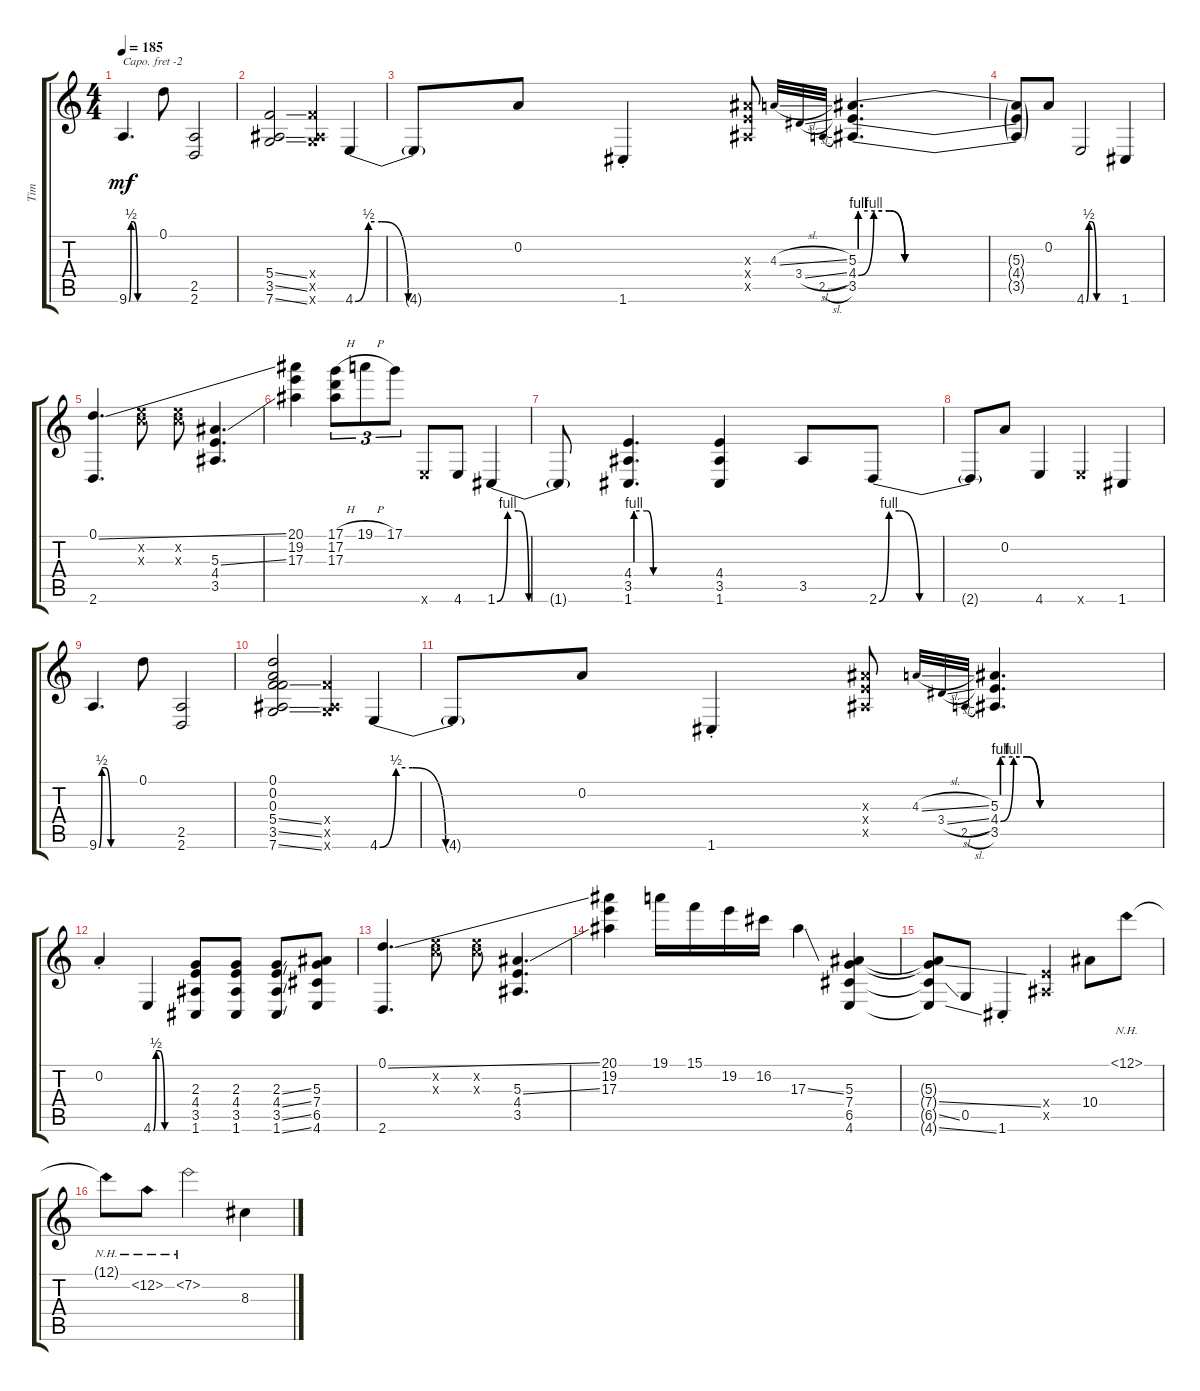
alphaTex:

\track ("Tim" "Tim") {instrument overdrivenguitar}
\staff {score tabs}
\capo -2
\tuning (E4 B3 G3 D3 A2 D2) {hide}
\ts (4 4)
\tempo 185
\clef g2
\ks c
9.6{be (custom 0 0 5 2 10 2 20 0 60 0)}.4{d dy mf} 0.1.8 (2.5 2.6).2 |
(5.4{ss} 3.5{ss} 7.6{ss}).2 (5.4{x} 3.5{x} 7.6{x}).4 4.6{be (custom 0 0 5 2 10 2 20 0 60 0)}.4 |
4.6{t}.8 0.2.8 1.6{st}.4 (5.3{x} 4.4{x} 3.5{x}).8 4.3{sl}.32{gr onbeat} 3.4{sl}.32{gr onbeat} 2.5{sl}.32{gr onbeat} (5.3{be (custom 0 0 0 4 10 4 15 0 60 0)} 4.4{be (custom 0 0 5 4 10 4 15 0 60 0)} 3.5{be (custom 0 0 0 4 10 4 15 0 60 0)}).4{d} |
(5.3{t} 4.4{t} 3.5{t}).8 0.2.8 4.6{be (custom 0 0 5 2 10 2 20 0 60 0)}.2 1.6.4 |
(0.1{ss} 2.6).4{d} (7.2{x} 7.3{x}).8 (7.2{x} 7.3{x}).8 (5.3{ss} 4.4 3.5).4{d} |
(20.1 19.2 17.3).4 (17.1{h} 17.2 17.3).8{tu (3 2)} 19.1{h}.8{tu (3 2)} 17.1.8{tu (3 2)} 4.6{x}.8 4.6.8 1.6{be (custom 0 0 5 4 10 4 15 0 60 0)}.4 |
1.6{t}.8 (4.4 3.5 1.6{be (custom 0 0 0 4 10 4 15 0 60 0)}).4{d} (4.4 3.5 1.6).4 3.5.8 2.6{be (custom 0 0 5 4 10 4 20 0 60 0)}.8 |
2.6{t}.8 0.2.8 4.6.4 4.6{x}.4 1.6.4 |
9.6{be (custom 0 0 5 2 10 2 20 0 60 0)}.4{d} 0.1.8 (2.5 2.6).2 |
(0.1 0.2 0.3 5.4{ss} 3.5{ss} 7.6{ss}).2 (5.4{x} 3.5{x} 7.6{x}).4 4.6{be (custom 0 0 5 2 10 2 20 0 60 0)}.4 |
4.6{t}.8 0.2.8 1.6{st}.4 (5.3{x} 4.4{x} 3.5{x}).8 4.3{sl}.32{gr onbeat} 3.4{sl}.32{gr onbeat} 2.5{sl}.32{gr onbeat} (5.3{be (custom 0 0 0 4 10 4 15 0 60 0)} 4.4{be (custom 0 0 5 4 10 4 15 0 60 0)} 3.5{be (custom 0 0 0 4 10 4 15 0 60 0)}).4{d} |
0.2{st}.4 4.6{be (custom 0 0 5 2 10 2 20 0 60 0)}.4 (2.3 4.4 3.5 1.6).8 (2.3 4.4 3.5 1.6).8 (2.3{ss} 4.4{ss} 3.5{ss} 1.6{ss}).8 (5.3 7.4 6.5 4.6).8 |
(0.1{ss} 2.6).4{d} (7.2{x} 7.3{x}).8 (7.2{x} 7.3{x}).8 (5.3{ss} 4.4 3.5).4{d} |
(20.1 19.2 17.3).4 19.1.16 15.1.16 19.2.16 16.2.16 17.3{ss}.4 (5.3 7.4 6.5 4.6).4 |
(5.3{t} 7.4{ss t} 6.5{ss t} 4.6{ss t}).8 0.5.8 1.6{st}.4 (4.4{x} 3.5{x}).4 10.4.8 12.1{nh}.8 |
12.1{nh t}.8 12.2{nh}.8 7.2{nh}.2 8.3{ss}.4
